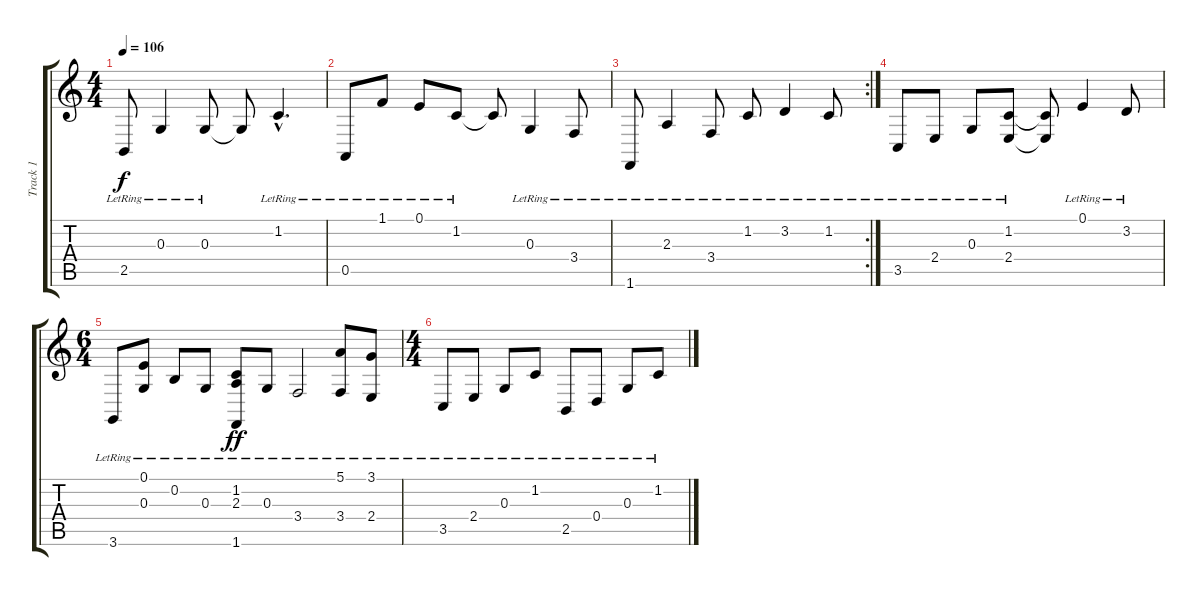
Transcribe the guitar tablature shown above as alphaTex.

\track ("Track 1" "Track 1") {instrument acousticgrandpiano}
\staff {score tabs}
\tuning (E4 B3 G3 D3 A2 E2) {hide}
\ts (4 4)
\tempo 106
\clef g2
\ks c
2.5{lr}.8{dy f} 0.3{lr}.4 0.3{lr}.8 0.3{t}.8 1.2{hac lr}.4{d} |
0.5{lr}.8 1.1{lr}.8 0.1{lr}.8 1.2{lr}.8 1.2{t}.8 0.3{lr}.4 3.4{lr}.8 |
\rc 2
1.6{lr}.8 2.3{lr}.4 3.4{lr}.8 1.2{lr}.8 3.2{lr}.4 1.2{lr}.8 |
3.5{lr}.8 2.4{lr}.8 0.3{lr}.8 (1.2{lr} 2.4{lr}).8 (1.2{t} 2.4{t}).8 0.1{lr}.4 3.2{lr}.8 |
\ts (6 4)
3.6{lr}.8 (0.1{lr} 0.3{lr}).8 0.2{lr}.8 0.3{lr}.8 (1.2{lr} 2.3{lr} 1.6{lr}).8{dy ff} 0.3{lr}.8 3.4{lr}.2 (5.1{lr} 3.4{lr}).8 (3.1{lr} 2.4{lr}).8 |
\ts (4 4)
3.5{lr}.8 2.4{lr}.8 0.3{lr}.8 1.2{lr}.8 2.5{lr}.8 0.4{lr}.8 0.3{lr}.8 1.2{lr}.8
